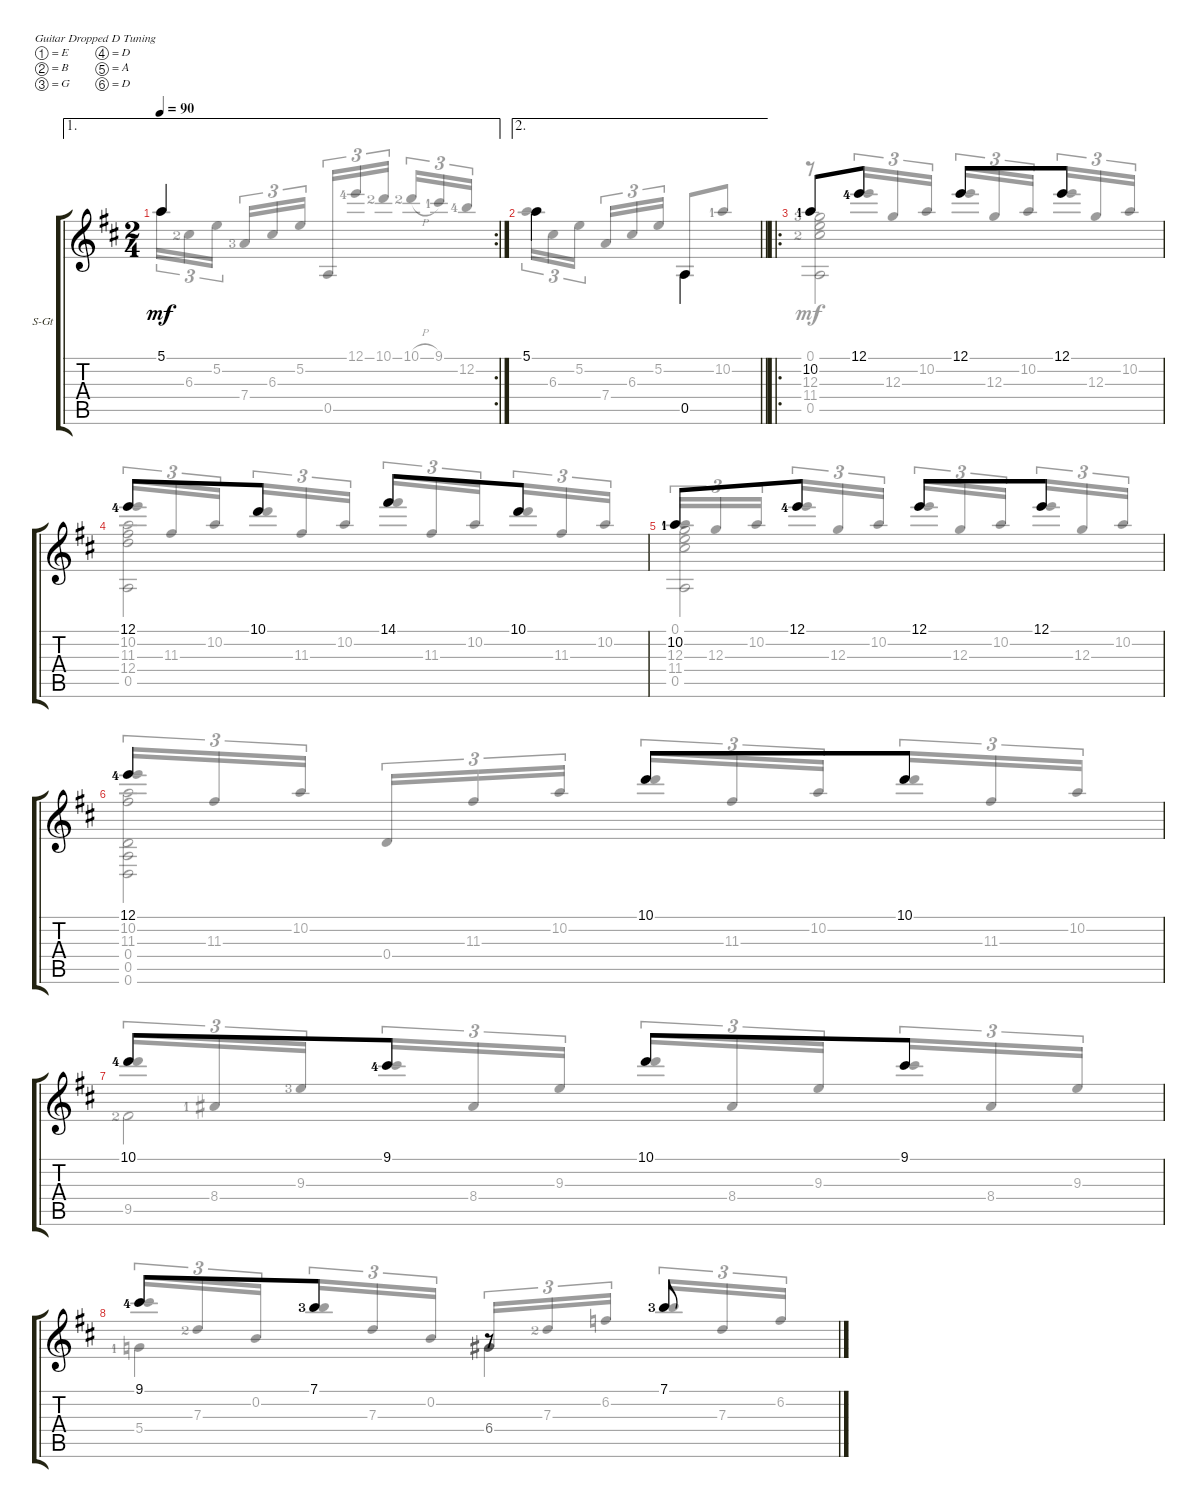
\defaultSystemsLayout 4
\bracketExtendMode groupsimilarinstruments
\firstSystemTrackNameOrientation horizontal
\otherSystemsTrackNameOrientation horizontal
\track ("Steel Guitar" "S-Gt") {instrument acousticguitarsteel}
\staff {score tabs}
\tuning (E4 B3 G3 D3 A2 D2)
\voice
\ae 1
\rc 2
\ts (2 4)
\tempo 90
\clef g2
\ks d
5.1.4{dy mf} |
\ae 2
\barLineRight lightlight
5.1.4 0.5.4{beam invert} |
\ro
10.2{lf 2}.8 12.1{lf 5}.8 12.1.8 12.1.8 |
12.1{lf 5}.8 10.1.8 14.1.8 10.1.8 |
10.2{lf 2}.8 12.1{lf 5}.8 12.1.8 12.1.8 |
12.1{lf 5}.4 10.1.8 10.1.8 |
10.1{lf 5}.8 9.1{lf 5}.8 10.1.8 9.1.8 |
9.1{lf 5}.8 7.1{lf 4}.8 r.8 7.1{lf 4}.8
\voice
\clef g2
\ottava regular
\simile none
\ks d
5.1.16{tu (3 2) dy mf} 6.3{lf 3}.16{tu (3 2)} 5.2.16{tu (3 2)} 7.4{lf 4}.16{tu (3 2)} 6.3.16{tu (3 2)} 5.2.16{tu (3 2)} 0.5.16{tu (3 2) beam invert} 12.1{lf 5}.16{tu (3 2)} 10.1{lf 3}.16{tu (3 2)} 10.1{h lf 3}.16{tu (3 2) beam invert} 9.1{lf 2}.16{tu (3 2)} 12.2{lf 5}.16{tu (3 2)} |
\barLineRight lightlight
5.1.16{tu (3 2)} 6.3.16{tu (3 2)} 5.2.16{tu (3 2)} 7.4.16{tu (3 2)} 6.3.16{tu (3 2)} 5.2.16{tu (3 2)} 0.5.8{beam invert} 10.2{lf 2}.8 |
r.8{beam invert} 12.1{lf 5}.16{tu (3 2) beam invert} 12.3.16{tu (3 2)} 10.2.16{tu (3 2)} 12.1.16{tu (3 2) beam invert} 12.3.16{tu (3 2)} 10.2.16{tu (3 2)} 12.1.16{tu (3 2) beam invert} 12.3.16{tu (3 2)} 10.2.16{tu (3 2)} |
12.1{lf 5}.16{tu (3 2) beam invert} 11.3.16{tu (3 2)} 10.2.16{tu (3 2)} 10.1.16{tu (3 2) beam invert} 11.3.16{tu (3 2)} 10.2.16{tu (3 2)} 14.1.16{tu (3 2) beam invert} 11.3.16{tu (3 2)} 10.2.16{tu (3 2)} 10.1.16{tu (3 2) beam invert} 11.3.16{tu (3 2)} 10.2.16{tu (3 2)} |
10.2{lf 2}.16{tu (3 2) beam invert} 12.3.16{tu (3 2)} 10.2.16{tu (3 2)} 12.1{lf 5}.16{tu (3 2) beam invert} 12.3.16{tu (3 2)} 10.2.16{tu (3 2)} 12.1.16{tu (3 2) beam invert} 12.3.16{tu (3 2)} 10.2.16{tu (3 2)} 12.1.16{tu (3 2) beam invert} 12.3.16{tu (3 2)} 10.2.16{tu (3 2)} |
12.1{lf 5}.16{tu (3 2) beam invert} 11.3.16{tu (3 2)} 10.2.16{tu (3 2)} 0.4.16{tu (3 2) beam invert} 11.3.16{tu (3 2)} 10.2.16{tu (3 2)} 10.1.16{tu (3 2) beam invert} 11.3.16{tu (3 2)} 10.2.16{tu (3 2)} 10.1.16{tu (3 2) beam invert} 11.3.16{tu (3 2)} 10.2.16{tu (3 2)} |
10.1{lf 5}.16{tu (3 2) beam invert} 8.4{lf 2}.16{tu (3 2)} 9.3{lf 4}.16{tu (3 2)} 9.1{lf 5}.16{tu (3 2) beam invert} 8.4.16{tu (3 2)} 9.3.16{tu (3 2)} 10.1.16{tu (3 2) beam invert} 8.4.16{tu (3 2)} 9.3.16{tu (3 2)} 9.1.16{tu (3 2) beam invert} 8.4.16{tu (3 2)} 9.3.16{tu (3 2)} |
9.1{lf 5}.16{tu (3 2) beam invert} 7.3{lf 3}.16{tu (3 2)} 0.2.16{tu (3 2)} 7.1{lf 4}.16{tu (3 2) beam invert} 7.3.16{tu (3 2)} 0.2.16{tu (3 2)} 6.4.16{tu (3 2) beam invert} 7.3{lf 3}.16{tu (3 2)} 6.2.16{tu (3 2)} 7.1{lf 4}.16{tu (3 2) beam invert} 7.3.16{tu (3 2)} 6.2.16{tu (3 2)}
\voice
\clef g2
\ottava regular
\simile none
\ks d
|
\barLineRight lightlight
|
(12.3{lf 4} 11.4{lf 3} 0.5 0.1).2 |
(10.2 11.3 12.4 0.5).2 |
(0.5 11.4 12.3 0.1).2 |
(10.2 11.3 0.4 0.5 0.6).2 |
9.5{lf 3}.2 |
5.4{lf 2}.4 6.4.4
